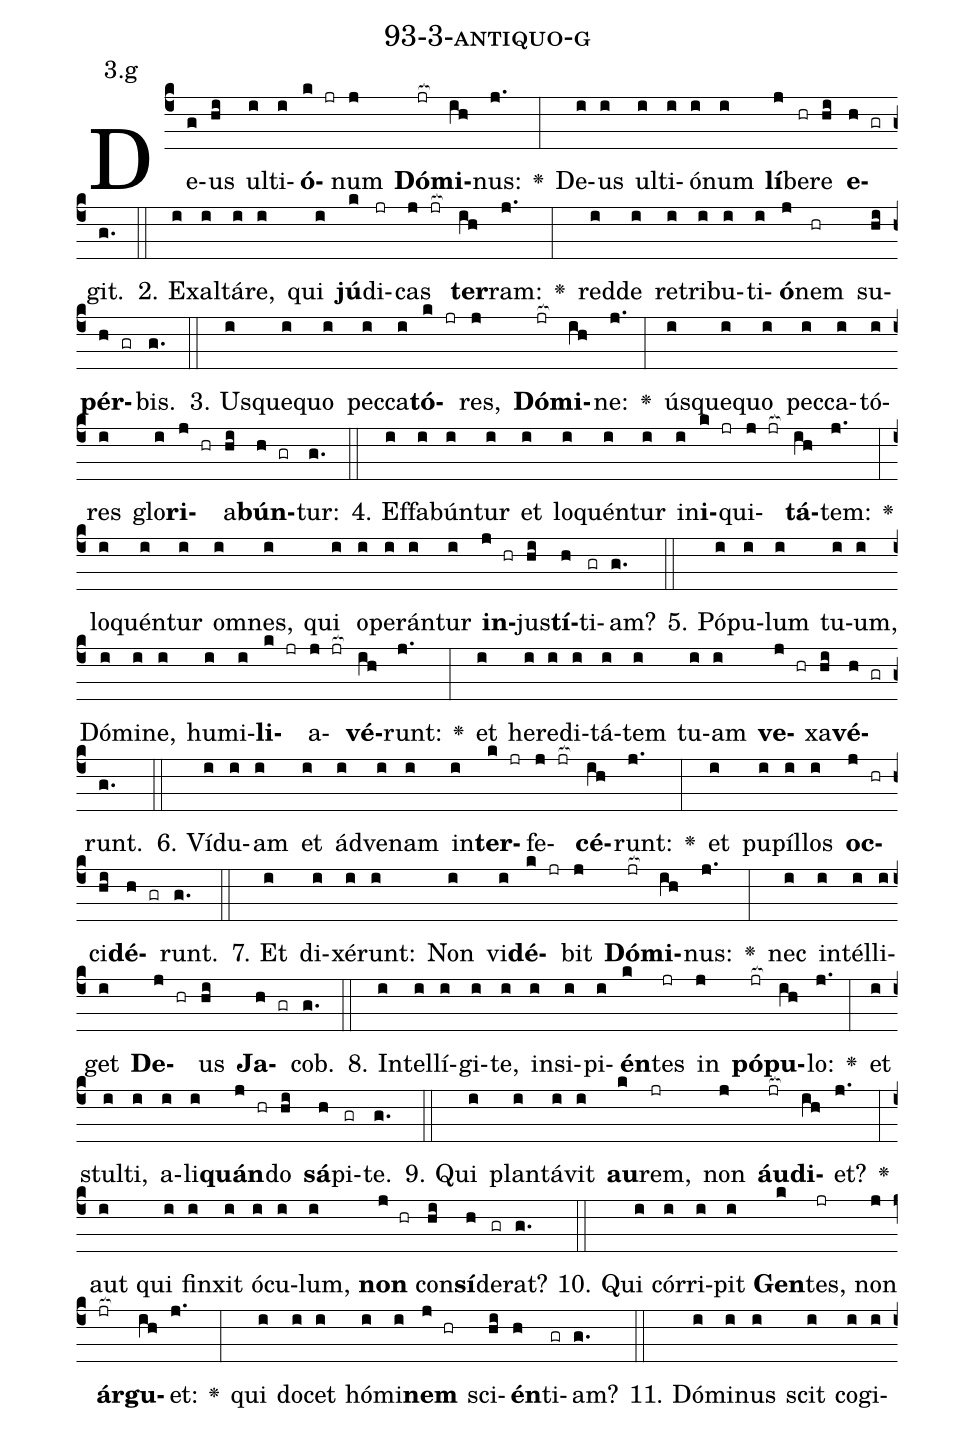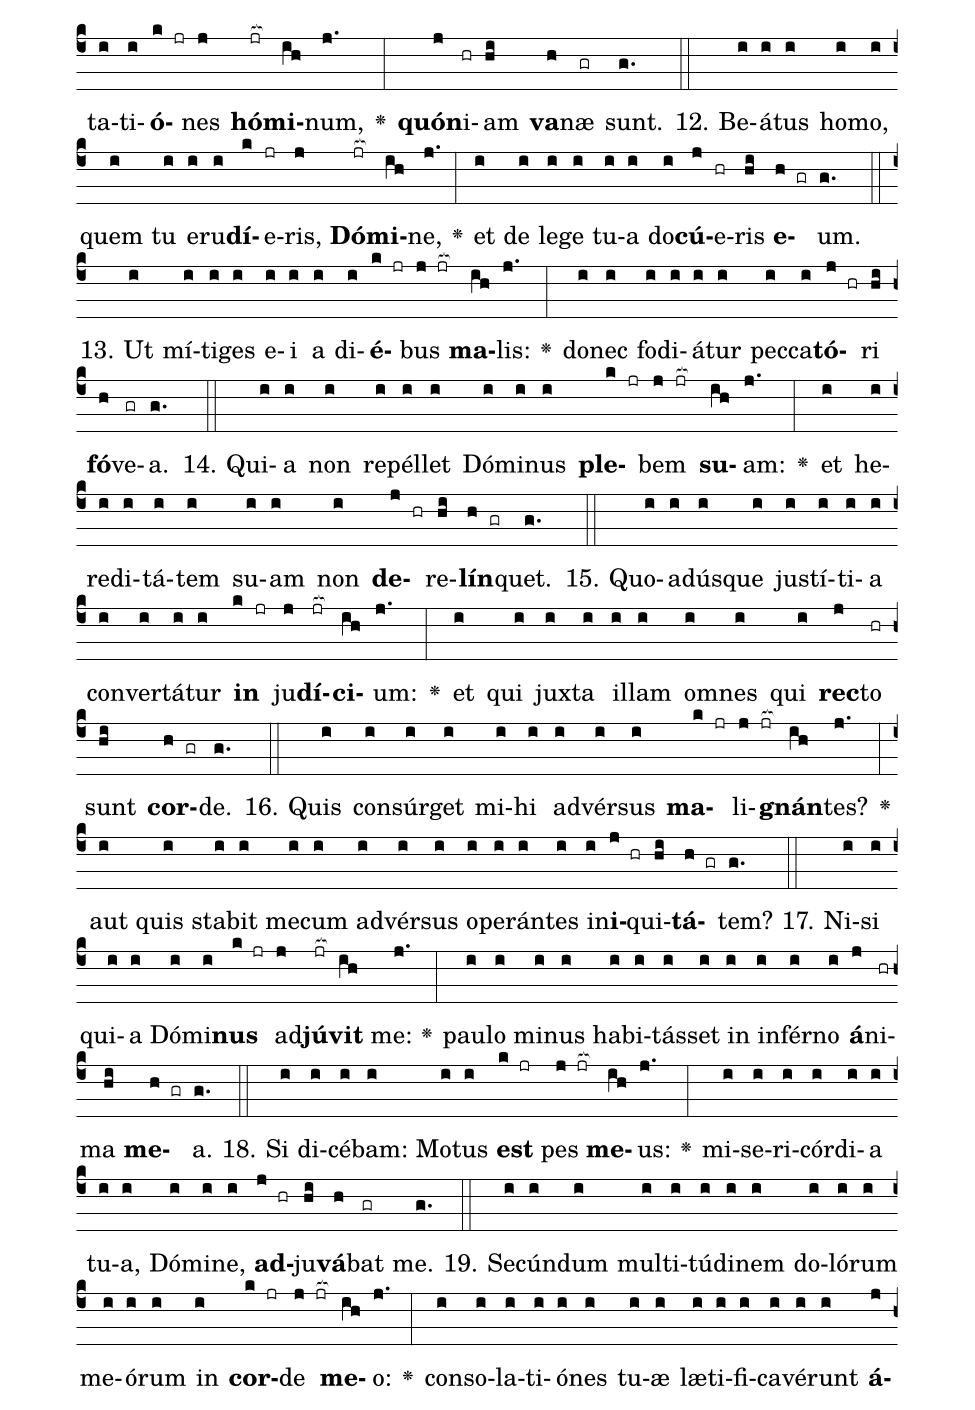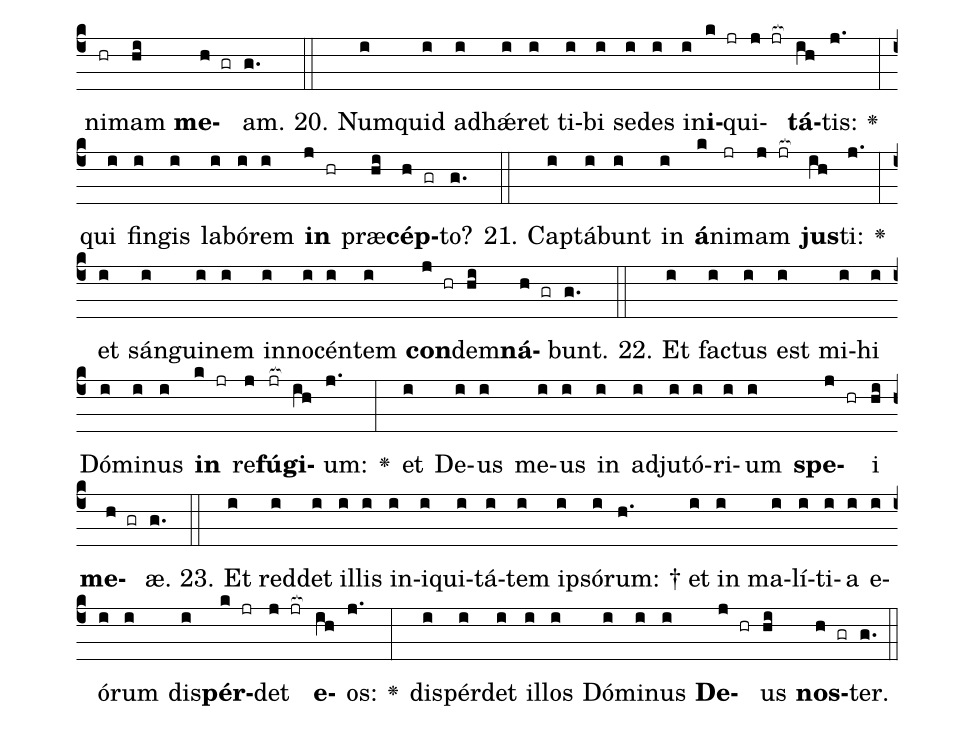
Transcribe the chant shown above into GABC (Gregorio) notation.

name: 93-3-antiquo-g;
annotation: 3.g;
%%
(c4)De(g)us(hi) ul(i)ti(i)<b>ó</b>(k jr)num(j) <b>Dó</b>(jr[ocb:1{])<b>mi</b>(ih[ocb:0}])nus:(j.) <v>\greheightstar</v>(:) De(i)us(i) ul(i)ti(i)ó(i)num(i) <b>lí</b>(j)be(hr)re(hi) <b>e</b>(h gr)git.(g.) (::)
2. Ex(i)al(i)tá(i)re,(i) qui(i) <b>jú</b>(k)di(jr)cas(j jr[ocb:1{]) <b>ter</b>(ih[ocb:0}])ram:(j.) <v>\greheightstar</v>(:) red(i)de(i) re(i)tri(i)bu(i)ti(i)<b>ó</b>(j)nem(hr) su(hi)<b>pér</b>(h gr)bis.(g.) (::)
3. Us(i)que(i)quo(i) pec(i)ca(i)<b>tó</b>(k jr)res,(j) <b>Dó</b>(jr[ocb:1{])<b>mi</b>(ih[ocb:0}])ne:(j.) <v>\greheightstar</v>(:) ús(i)que(i)quo(i) pec(i)ca(i)tó(i)res(i) glo(i)<b>ri</b>(j hr)a(hi)<b>bún</b>(h gr)tur:(g.) (::)
4. Ef(i)fa(i)bún(i)tur(i) et(i) lo(i)quén(i)tur(i) in(i)<b>i</b>(k jr)qui(j jr[ocb:1{])<b>tá</b>(ih[ocb:0}])tem:(j.) <v>\greheightstar</v>(:) lo(i)quén(i)tur(i) om(i)nes,(i) qui(i) o(i)pe(i)rán(i)tur(i) <b>in</b>(j hr)jus(hi)<b>tí</b>(h)ti(gr)am?(g.) (::)
5. Pó(i)pu(i)lum(i) tu(i)um,(i) Dó(i)mi(i)ne,(i) hu(i)mi(i)<b>li</b>(k jr)a(j jr[ocb:1{])<b>vé</b>(ih[ocb:0}])runt:(j.) <v>\greheightstar</v>(:) et(i) he(i)re(i)di(i)tá(i)tem(i) tu(i)am(i) <b>ve</b>(j hr)xa(hi)<b>vé</b>(h gr)runt.(g.) (::)
6. Ví(i)du(i)am(i) et(i) ád(i)ve(i)nam(i) in(i)<b>ter</b>(k jr)fe(j jr[ocb:1{])<b>cé</b>(ih[ocb:0}])runt:(j.) <v>\greheightstar</v>(:) et(i) pu(i)píl(i)los(i) <b>oc</b>(j hr)ci(hi)<b>dé</b>(h gr)runt.(g.) (::)
7. Et(i) di(i)xé(i)runt:(i) Non(i) vi(i)<b>dé</b>(k jr)bit(j) <b>Dó</b>(jr[ocb:1{])<b>mi</b>(ih[ocb:0}])nus:(j.) <v>\greheightstar</v>(:) nec(i) in(i)tél(i)li(i)get(i) <b>De</b>(j hr)us(hi) <b>Ja</b>(h gr)cob.(g.) (::)
8. In(i)tel(i)lí(i)gi(i)te,(i) in(i)si(i)pi(i)<b>én</b>(k)tes(jr) in(j) <b>pó</b>(jr[ocb:1{])<b>pu</b>(ih[ocb:0}])lo:(j.) <v>\greheightstar</v>(:) et(i) stul(i)ti,(i) a(i)li(i)<b>quán</b>(j hr)do(hi) <b>sá</b>(h)pi(gr)te.(g.) (::)
9. Qui(i) plan(i)tá(i)vit(i) <b>au</b>(k)rem,(jr) non(j) <b>áu</b>(jr[ocb:1{])<b>di</b>(ih[ocb:0}])et?(j.) <v>\greheightstar</v>(:) aut(i) qui(i) fin(i)xit(i) ó(i)cu(i)lum,(i) <b>non</b>(j hr) con(hi)<b>sí</b>(h)de(gr)rat?(g.) (::)
10. Qui(i) cór(i)ri(i)pit(i) <b>Gen</b>(k)tes,(jr) non(j) <b>ár</b>(jr[ocb:1{])<b>gu</b>(ih[ocb:0}])et:(j.) <v>\greheightstar</v>(:) qui(i) do(i)cet(i) hó(i)mi(i)<b>nem</b>(j hr) sci(hi)<b>én</b>(h)ti(gr)am?(g.) (::)
11. Dó(i)mi(i)nus(i) scit(i) co(i)gi(i)ta(i)ti(i)<b>ó</b>(k jr)nes(j) <b>hó</b>(jr[ocb:1{])<b>mi</b>(ih[ocb:0}])num,(j.) <v>\greheightstar</v>(:) <b>quón</b>(j)i(hr)am(hi) <b>va</b>(h)næ(gr) sunt.(g.) (::)
12. Be(i)á(i)tus(i) ho(i)mo,(i) quem(i) tu(i) e(i)ru(i)<b>dí</b>(k)e(jr)ris,(j) <b>Dó</b>(jr[ocb:1{])<b>mi</b>(ih[ocb:0}])ne,(j.) <v>\greheightstar</v>(:) et(i) de(i) le(i)ge(i) tu(i)a(i) do(i)<b>cú</b>(j)e(hr)ris(hi) <b>e</b>(h gr)um.(g.) (::)
13. Ut(i) mí(i)ti(i)ges(i) e(i)i(i) a(i) di(i)<b>é</b>(k jr)bus(j jr[ocb:1{]) <b>ma</b>(ih[ocb:0}])lis:(j.) <v>\greheightstar</v>(:) do(i)nec(i) fo(i)di(i)á(i)tur(i) pec(i)ca(i)<b>tó</b>(j hr)ri(hi) <b>fó</b>(h)ve(gr)a.(g.) (::)
14. Qui(i)a(i) non(i) re(i)pél(i)let(i) Dó(i)mi(i)nus(i) <b>ple</b>(k jr)bem(j jr[ocb:1{]) <b>su</b>(ih[ocb:0}])am:(j.) <v>\greheightstar</v>(:) et(i) he(i)re(i)di(i)tá(i)tem(i) su(i)am(i) non(i) <b>de</b>(j hr)re(hi)<b>lín</b>(h gr)quet.(g.) (::)
15. Quo(i)ad(i)ús(i)que(i) jus(i)tí(i)ti(i)a(i) con(i)ver(i)tá(i)tur(i) <b>in</b>(k jr) ju(j)<b>dí</b>(jr[ocb:1{])<b>ci</b>(ih[ocb:0}])um:(j.) <v>\greheightstar</v>(:) et(i) qui(i) jux(i)ta(i) il(i)lam(i) om(i)nes(i) qui(i) <b>rec</b>(j)to(hr) sunt(hi) <b>cor</b>(h gr)de.(g.) (::)
16. Quis(i) con(i)súr(i)get(i) mi(i)hi(i) ad(i)vér(i)sus(i) <b>ma</b>(k jr)li(j jr[ocb:1{])<b>gnán</b>(ih[ocb:0}])tes?(j.) <v>\greheightstar</v>(:) aut(i) quis(i) sta(i)bit(i) me(i)cum(i) ad(i)vér(i)sus(i) o(i)pe(i)rán(i)tes(i) in(i)<b>i</b>(j hr)qui(hi)<b>tá</b>(h gr)tem?(g.) (::)
17. Ni(i)si(i) qui(i)a(i) Dó(i)mi(i)<b>nus</b>(k jr) ad(j)<b>jú</b>(jr[ocb:1{])<b>vit</b>(ih[ocb:0}]) me:(j.) <v>\greheightstar</v>(:) pau(i)lo(i) mi(i)nus(i) ha(i)bi(i)tás(i)set(i) in(i) in(i)fér(i)no(i) <b>á</b>(j)ni(hr)ma(hi) <b>me</b>(h gr)a.(g.) (::)
18. Si(i) di(i)cé(i)bam:(i) Mo(i)tus(i) <b>est</b>(k jr) pes(j jr[ocb:1{]) <b>me</b>(ih[ocb:0}])us:(j.) <v>\greheightstar</v>(:) mi(i)se(i)ri(i)cór(i)di(i)a(i) tu(i)a,(i) Dó(i)mi(i)ne,(i) <b>ad</b>(j hr)ju(hi)<b>vá</b>(h)bat(gr) me.(g.) (::)
19. Se(i)cún(i)dum(i) mul(i)ti(i)tú(i)di(i)nem(i) do(i)ló(i)rum(i) me(i)ó(i)rum(i) in(i) <b>cor</b>(k jr)de(j jr[ocb:1{]) <b>me</b>(ih[ocb:0}])o:(j.) <v>\greheightstar</v>(:) con(i)so(i)la(i)ti(i)ó(i)nes(i) tu(i)æ(i) læ(i)ti(i)fi(i)ca(i)vé(i)runt(i) <b>á</b>(j)ni(hr)mam(hi) <b>me</b>(h gr)am.(g.) (::)
20. Num(i)quid(i) ad(i)hǽ(i)ret(i) ti(i)bi(i) se(i)des(i) in(i)<b>i</b>(k jr)qui(j jr[ocb:1{])<b>tá</b>(ih[ocb:0}])tis:(j.) <v>\greheightstar</v>(:) qui(i) fin(i)gis(i) la(i)bó(i)rem(i) <b>in</b>(j hr) præ(hi)<b>cép</b>(h gr)to?(g.) (::)
21. Cap(i)tá(i)bunt(i) in(i) <b>á</b>(k)ni(jr)mam(j jr[ocb:1{]) <b>jus</b>(ih[ocb:0}])ti:(j.) <v>\greheightstar</v>(:) et(i) sán(i)gui(i)nem(i) in(i)no(i)cén(i)tem(i) <b>con</b>(j hr)dem(hi)<b>ná</b>(h gr)bunt.(g.) (::)
22. Et(i) fac(i)tus(i) est(i) mi(i)hi(i) Dó(i)mi(i)nus(i) <b>in</b>(k jr) re(j)<b>fú</b>(jr[ocb:1{])<b>gi</b>(ih[ocb:0}])um:(j.) <v>\greheightstar</v>(:) et(i) De(i)us(i) me(i)us(i) in(i) ad(i)ju(i)tó(i)ri(i)um(i) <b>spe</b>(j hr)i(hi) <b>me</b>(h gr)æ.(g.) (::)
23. Et(i) red(i)det(i) il(i)lis(i) in(i)i(i)qui(i)tá(i)tem(i) ip(i)só(i)rum: †(h.) et(i) in(i) ma(i)lí(i)ti(i)a(i) e(i)ó(i)rum(i) dis(i)<b>pér</b>(k jr)det(j jr[ocb:1{]) <b>e</b>(ih[ocb:0}])os:(j.) <v>\greheightstar</v>(:) dis(i)pér(i)det(i) il(i)los(i) Dó(i)mi(i)nus(i) <b>De</b>(j hr)us(hi) <b>nos</b>(h gr)ter.(g.) (::)
